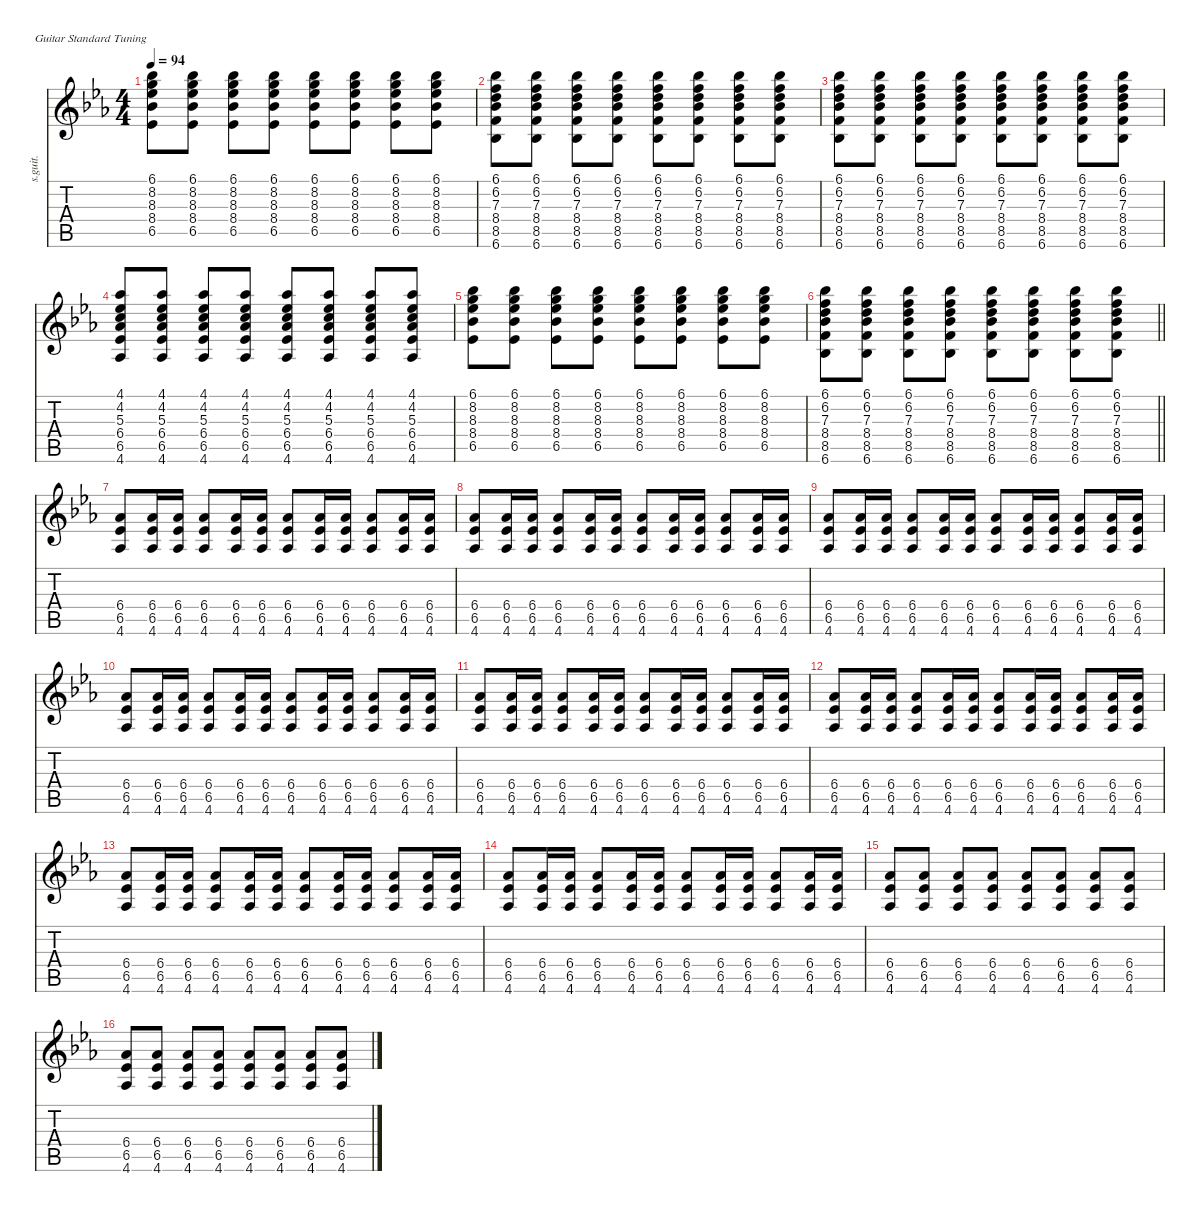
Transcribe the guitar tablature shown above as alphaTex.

\defaultSystemsLayout 4
\hideDynamics
\bracketExtendMode nobrackets
\otherSystemsTrackNameOrientation horizontal
\track ("Track 5" "s.guit.") {instrument acousticguitarsteel}
\staff {score tabs}
\tuning (E4 B3 G3 D3 A2 E2)
\ts (4 4)
\tempo 94
\clef g2
\ks eb
(6.1{acc b} 8.2{acc forcenatural} 8.3{acc b} 8.4{acc b} 6.5{acc b}).8{dy f} (6.1{acc b} 8.2{acc forcenatural} 8.3{acc b} 8.4{acc b} 6.5{acc b}).8 (6.1{acc b} 8.2{acc forcenatural} 8.3{acc b} 8.4{acc b} 6.5{acc b}).8 (6.1{acc b} 8.2{acc forcenatural} 8.3{acc b} 8.4{acc b} 6.5{acc b}).8 (6.1{acc b} 8.2{acc forcenatural} 8.3{acc b} 8.4{acc b} 6.5{acc b}).8 (6.1{acc b} 8.2{acc forcenatural} 8.3{acc b} 8.4{acc b} 6.5{acc b}).8 (6.1{acc b} 8.2{acc forcenatural} 8.3{acc b} 8.4{acc b} 6.5{acc b}).8 (6.1{acc b} 8.2{acc forcenatural} 8.3{acc b} 8.4{acc b} 6.5{acc b}).8 |
(6.1{acc b} 6.2{acc forcenatural} 7.3{acc forcenatural} 8.4{acc b} 8.5{acc forcenatural} 6.6{acc b}).8 (6.1{acc b} 6.2{acc forcenatural} 7.3{acc forcenatural} 8.4{acc b} 8.5{acc forcenatural} 6.6{acc b}).8 (6.1{acc b} 6.2{acc forcenatural} 7.3{acc forcenatural} 8.4{acc b} 8.5{acc forcenatural} 6.6{acc b}).8 (6.1{acc b} 6.2{acc forcenatural} 7.3{acc forcenatural} 8.4{acc b} 8.5{acc forcenatural} 6.6{acc b}).8 (6.1{acc b} 6.2{acc forcenatural} 7.3{acc forcenatural} 8.4{acc b} 8.5{acc forcenatural} 6.6{acc b}).8 (6.1{acc b} 6.2{acc forcenatural} 7.3{acc forcenatural} 8.4{acc b} 8.5{acc forcenatural} 6.6{acc b}).8 (6.1{acc b} 6.2{acc forcenatural} 7.3{acc forcenatural} 8.4{acc b} 8.5{acc forcenatural} 6.6{acc b}).8 (6.1{acc b} 6.2{acc forcenatural} 7.3{acc forcenatural} 8.4{acc b} 8.5{acc forcenatural} 6.6{acc b}).8 |
(6.1{acc b} 6.2{acc forcenatural} 7.3{acc forcenatural} 8.4{acc b} 8.5{acc forcenatural} 6.6{acc b}).8 (6.1{acc b} 6.2{acc forcenatural} 7.3{acc forcenatural} 8.4{acc b} 8.5{acc forcenatural} 6.6{acc b}).8 (6.1{acc b} 6.2{acc forcenatural} 7.3{acc forcenatural} 8.4{acc b} 8.5{acc forcenatural} 6.6{acc b}).8 (6.1{acc b} 6.2{acc forcenatural} 7.3{acc forcenatural} 8.4{acc b} 8.5{acc forcenatural} 6.6{acc b}).8 (6.1{acc b} 6.2{acc forcenatural} 7.3{acc forcenatural} 8.4{acc b} 8.5{acc forcenatural} 6.6{acc b}).8 (6.1{acc b} 6.2{acc forcenatural} 7.3{acc forcenatural} 8.4{acc b} 8.5{acc forcenatural} 6.6{acc b}).8 (6.1{acc b} 6.2{acc forcenatural} 7.3{acc forcenatural} 8.4{acc b} 8.5{acc forcenatural} 6.6{acc b}).8 (6.1{acc b} 6.2{acc forcenatural} 7.3{acc forcenatural} 8.4{acc b} 8.5{acc forcenatural} 6.6{acc b}).8 |
(4.1{acc b} 4.2{acc b} 5.3{acc forcenatural} 6.4{acc b} 6.5{acc b} 4.6{acc b}).8 (4.1{acc b} 4.2{acc b} 5.3{acc forcenatural} 6.4{acc b} 6.5{acc b} 4.6{acc b}).8 (4.1{acc b} 4.2{acc b} 5.3{acc forcenatural} 6.4{acc b} 6.5{acc b} 4.6{acc b}).8 (4.1{acc b} 4.2{acc b} 5.3{acc forcenatural} 6.4{acc b} 6.5{acc b} 4.6{acc b}).8 (4.1{acc b} 4.2{acc b} 5.3{acc forcenatural} 6.4{acc b} 6.5{acc b} 4.6{acc b}).8 (4.1{acc b} 4.2{acc b} 5.3{acc forcenatural} 6.4{acc b} 6.5{acc b} 4.6{acc b}).8 (4.1{acc b} 4.2{acc b} 5.3{acc forcenatural} 6.4{acc b} 6.5{acc b} 4.6{acc b}).8 (4.1{acc b} 4.2{acc b} 5.3{acc forcenatural} 6.4{acc b} 6.5{acc b} 4.6{acc b}).8 |
(6.1{acc b} 8.2{acc forcenatural} 8.3{acc b} 8.4{acc b} 6.5{acc b}).8 (6.1{acc b} 8.2{acc forcenatural} 8.3{acc b} 8.4{acc b} 6.5{acc b}).8 (6.1{acc b} 8.2{acc forcenatural} 8.3{acc b} 8.4{acc b} 6.5{acc b}).8 (6.1{acc b} 8.2{acc forcenatural} 8.3{acc b} 8.4{acc b} 6.5{acc b}).8 (6.1{acc b} 8.2{acc forcenatural} 8.3{acc b} 8.4{acc b} 6.5{acc b}).8 (6.1{acc b} 8.2{acc forcenatural} 8.3{acc b} 8.4{acc b} 6.5{acc b}).8 (6.1{acc b} 8.2{acc forcenatural} 8.3{acc b} 8.4{acc b} 6.5{acc b}).8 (6.1{acc b} 8.2{acc forcenatural} 8.3{acc b} 8.4{acc b} 6.5{acc b}).8 |
\barLineRight lightlight
(6.1{acc b} 6.2{acc forcenatural} 7.3{acc forcenatural} 8.4{acc b} 8.5{acc forcenatural} 6.6{acc b}).8 (6.1{acc b} 6.2{acc forcenatural} 7.3{acc forcenatural} 8.4{acc b} 8.5{acc forcenatural} 6.6{acc b}).8 (6.1{acc b} 6.2{acc forcenatural} 7.3{acc forcenatural} 8.4{acc b} 8.5{acc forcenatural} 6.6{acc b}).8 (6.1{acc b} 6.2{acc forcenatural} 7.3{acc forcenatural} 8.4{acc b} 8.5{acc forcenatural} 6.6{acc b}).8 (6.1{acc b} 6.2{acc forcenatural} 7.3{acc forcenatural} 8.4{acc b} 8.5{acc forcenatural} 6.6{acc b}).8 (6.1{acc b} 6.2{acc forcenatural} 7.3{acc forcenatural} 8.4{acc b} 8.5{acc forcenatural} 6.6{acc b}).8 (6.1{acc b} 6.2{acc forcenatural} 7.3{acc forcenatural} 8.4{acc b} 8.5{acc forcenatural} 6.6{acc b}).8 (6.1{acc b} 6.2{acc forcenatural} 7.3{acc forcenatural} 8.4{acc b} 8.5{acc forcenatural} 6.6{acc b}).8 |
(6.4{acc b} 6.5{acc b} 4.6{acc b}).8 (6.4{acc b} 6.5{acc b} 4.6{acc b}).16 (6.4{acc b} 6.5{acc b} 4.6{acc b}).16 (6.4{acc b} 6.5{acc b} 4.6{acc b}).8 (6.4{acc b} 6.5{acc b} 4.6{acc b}).16 (6.4{acc b} 6.5{acc b} 4.6{acc b}).16 (6.4{acc b} 6.5{acc b} 4.6{acc b}).8 (6.4{acc b} 6.5{acc b} 4.6{acc b}).16 (6.4{acc b} 6.5{acc b} 4.6{acc b}).16 (6.4{acc b} 6.5{acc b} 4.6{acc b}).8 (6.4{acc b} 6.5{acc b} 4.6{acc b}).16 (6.4{acc b} 6.5{acc b} 4.6{acc b}).16 |
(6.4{acc b} 6.5{acc b} 4.6{acc b}).8 (6.4{acc b} 6.5{acc b} 4.6{acc b}).16 (6.4{acc b} 6.5{acc b} 4.6{acc b}).16 (6.4{acc b} 6.5{acc b} 4.6{acc b}).8 (6.4{acc b} 6.5{acc b} 4.6{acc b}).16 (6.4{acc b} 6.5{acc b} 4.6{acc b}).16 (6.4{acc b} 6.5{acc b} 4.6{acc b}).8 (6.4{acc b} 6.5{acc b} 4.6{acc b}).16 (6.4{acc b} 6.5{acc b} 4.6{acc b}).16 (6.4{acc b} 6.5{acc b} 4.6{acc b}).8 (6.4{acc b} 6.5{acc b} 4.6{acc b}).16 (6.4{acc b} 6.5{acc b} 4.6{acc b}).16 |
(6.4{acc b} 6.5{acc b} 4.6{acc b}).8 (6.4{acc b} 6.5{acc b} 4.6{acc b}).16 (6.4{acc b} 6.5{acc b} 4.6{acc b}).16 (6.4{acc b} 6.5{acc b} 4.6{acc b}).8 (6.4{acc b} 6.5{acc b} 4.6{acc b}).16 (6.4{acc b} 6.5{acc b} 4.6{acc b}).16 (6.4{acc b} 6.5{acc b} 4.6{acc b}).8 (6.4{acc b} 6.5{acc b} 4.6{acc b}).16 (6.4{acc b} 6.5{acc b} 4.6{acc b}).16 (6.4{acc b} 6.5{acc b} 4.6{acc b}).8 (6.4{acc b} 6.5{acc b} 4.6{acc b}).16 (6.4{acc b} 6.5{acc b} 4.6{acc b}).16 |
(6.4{acc b} 6.5{acc b} 4.6{acc b}).8 (6.4{acc b} 6.5{acc b} 4.6{acc b}).16 (6.4{acc b} 6.5{acc b} 4.6{acc b}).16 (6.4{acc b} 6.5{acc b} 4.6{acc b}).8 (6.4{acc b} 6.5{acc b} 4.6{acc b}).16 (6.4{acc b} 6.5{acc b} 4.6{acc b}).16 (6.4{acc b} 6.5{acc b} 4.6{acc b}).8 (6.4{acc b} 6.5{acc b} 4.6{acc b}).16 (6.4{acc b} 6.5{acc b} 4.6{acc b}).16 (6.4{acc b} 6.5{acc b} 4.6{acc b}).8 (6.4{acc b} 6.5{acc b} 4.6{acc b}).16 (6.4{acc b} 6.5{acc b} 4.6{acc b}).16 |
(6.4{acc b} 6.5{acc b} 4.6{acc b}).8 (6.4{acc b} 6.5{acc b} 4.6{acc b}).16 (6.4{acc b} 6.5{acc b} 4.6{acc b}).16 (6.4{acc b} 6.5{acc b} 4.6{acc b}).8 (6.4{acc b} 6.5{acc b} 4.6{acc b}).16 (6.4{acc b} 6.5{acc b} 4.6{acc b}).16 (6.4{acc b} 6.5{acc b} 4.6{acc b}).8 (6.4{acc b} 6.5{acc b} 4.6{acc b}).16 (6.4{acc b} 6.5{acc b} 4.6{acc b}).16 (6.4{acc b} 6.5{acc b} 4.6{acc b}).8 (6.4{acc b} 6.5{acc b} 4.6{acc b}).16 (6.4{acc b} 6.5{acc b} 4.6{acc b}).16 |
(6.4{acc b} 6.5{acc b} 4.6{acc b}).8 (6.4{acc b} 6.5{acc b} 4.6{acc b}).16 (6.4{acc b} 6.5{acc b} 4.6{acc b}).16 (6.4{acc b} 6.5{acc b} 4.6{acc b}).8 (6.4{acc b} 6.5{acc b} 4.6{acc b}).16 (6.4{acc b} 6.5{acc b} 4.6{acc b}).16 (6.4{acc b} 6.5{acc b} 4.6{acc b}).8 (6.4{acc b} 6.5{acc b} 4.6{acc b}).16 (6.4{acc b} 6.5{acc b} 4.6{acc b}).16 (6.4{acc b} 6.5{acc b} 4.6{acc b}).8 (6.4{acc b} 6.5{acc b} 4.6{acc b}).16 (6.4{acc b} 6.5{acc b} 4.6{acc b}).16 |
(6.4{acc b} 6.5{acc b} 4.6{acc b}).8 (6.4{acc b} 6.5{acc b} 4.6{acc b}).16 (6.4{acc b} 6.5{acc b} 4.6{acc b}).16 (6.4{acc b} 6.5{acc b} 4.6{acc b}).8 (6.4{acc b} 6.5{acc b} 4.6{acc b}).16 (6.4{acc b} 6.5{acc b} 4.6{acc b}).16 (6.4{acc b} 6.5{acc b} 4.6{acc b}).8 (6.4{acc b} 6.5{acc b} 4.6{acc b}).16 (6.4{acc b} 6.5{acc b} 4.6{acc b}).16 (6.4{acc b} 6.5{acc b} 4.6{acc b}).8 (6.4{acc b} 6.5{acc b} 4.6{acc b}).16 (6.4{acc b} 6.5{acc b} 4.6{acc b}).16 |
(6.4{acc b} 6.5{acc b} 4.6{acc b}).8 (6.4{acc b} 6.5{acc b} 4.6{acc b}).16 (6.4{acc b} 6.5{acc b} 4.6{acc b}).16 (6.4{acc b} 6.5{acc b} 4.6{acc b}).8 (6.4{acc b} 6.5{acc b} 4.6{acc b}).16 (6.4{acc b} 6.5{acc b} 4.6{acc b}).16 (6.4{acc b} 6.5{acc b} 4.6{acc b}).8 (6.4{acc b} 6.5{acc b} 4.6{acc b}).16 (6.4{acc b} 6.5{acc b} 4.6{acc b}).16 (6.4{acc b} 6.5{acc b} 4.6{acc b}).8 (6.4{acc b} 6.5{acc b} 4.6{acc b}).16 (6.4{acc b} 6.5{acc b} 4.6{acc b}).16 |
(6.4{acc b} 6.5{acc b} 4.6{acc b}).8 (6.4{acc b} 6.5{acc b} 4.6{acc b}).8 (6.4{acc b} 6.5{acc b} 4.6{acc b}).8 (6.4{acc b} 6.5{acc b} 4.6{acc b}).8 (6.4{acc b} 6.5{acc b} 4.6{acc b}).8 (6.4{acc b} 6.5{acc b} 4.6{acc b}).8 (6.4{acc b} 6.5{acc b} 4.6{acc b}).8 (6.4{acc b} 6.5{acc b} 4.6{acc b}).8 |
(6.4{acc b} 6.5{acc b} 4.6{acc b}).8 (6.4{acc b} 6.5{acc b} 4.6{acc b}).8 (6.4{acc b} 6.5{acc b} 4.6{acc b}).8 (6.4{acc b} 6.5{acc b} 4.6{acc b}).8 (6.4{acc b} 6.5{acc b} 4.6{acc b}).8 (6.4{acc b} 6.5{acc b} 4.6{acc b}).8 (6.4{acc b} 6.5{acc b} 4.6{acc b}).8 (6.4{acc b} 6.5{acc b} 4.6{acc b}).8
